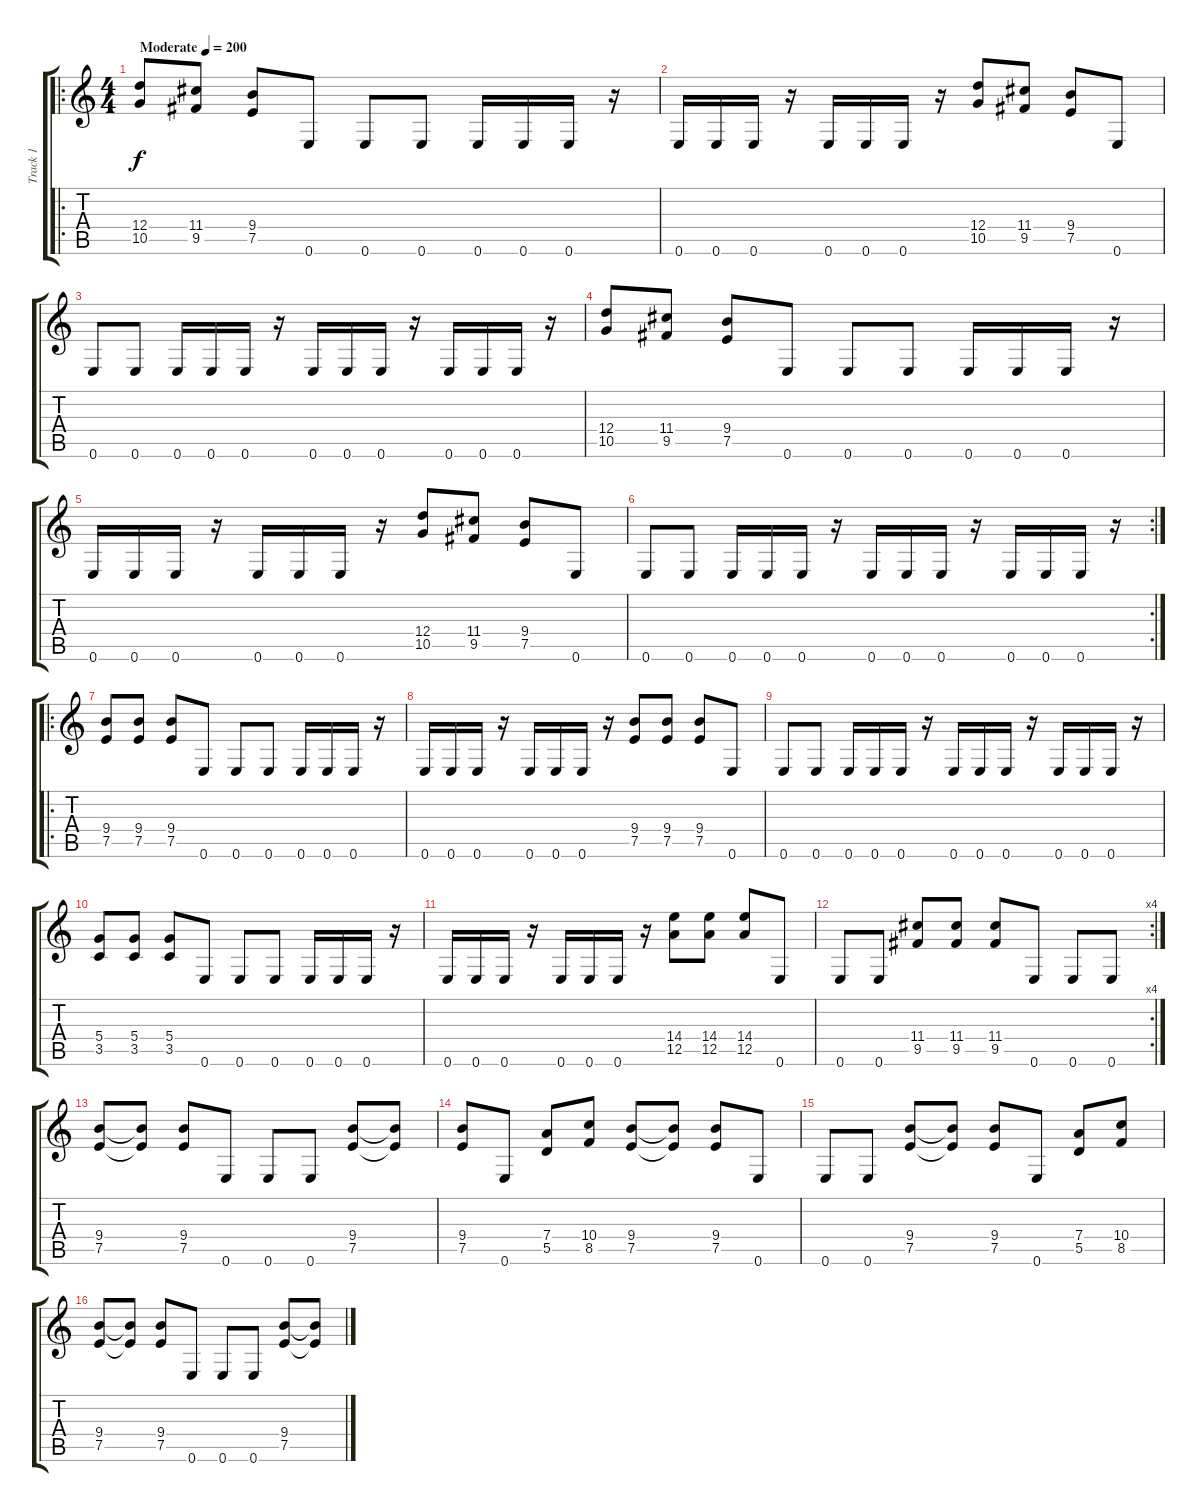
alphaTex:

\track ("Track 1" "Track 1") {instrument overdrivenguitar}
\staff {score tabs}
\tuning (E4 B3 G3 D3 A2 E2) {hide}
\ro
\ts (4 4)
\tempo (200 "Moderate")
\clef g2
\ks c
(12.4 10.5).8{dy f instrument overdrivenguitar} (11.4 9.5).8 (9.4 7.5).8 0.6.8 0.6.8 0.6.8 0.6.16 0.6.16 0.6.16 r.16 |
0.6.16 0.6.16 0.6.16 r.16 0.6.16 0.6.16 0.6.16 r.16 (12.4 10.5).8 (11.4 9.5).8 (9.4 7.5).8 0.6.8 |
0.6.8 0.6.8 0.6.16 0.6.16 0.6.16 r.16 0.6.16 0.6.16 0.6.16 r.16 0.6.16 0.6.16 0.6.16 r.16 |
(12.4 10.5).8 (11.4 9.5).8 (9.4 7.5).8 0.6.8 0.6.8 0.6.8 0.6.16 0.6.16 0.6.16 r.16 |
0.6.16 0.6.16 0.6.16 r.16 0.6.16 0.6.16 0.6.16 r.16 (12.4 10.5).8 (11.4 9.5).8 (9.4 7.5).8 0.6.8 |
\rc 2
0.6.8 0.6.8 0.6.16 0.6.16 0.6.16 r.16 0.6.16 0.6.16 0.6.16 r.16 0.6.16 0.6.16 0.6.16 r.16 |
\ro
(9.4 7.5).8 (9.4 7.5).8 (9.4 7.5).8 0.6.8 0.6.8 0.6.8 0.6.16 0.6.16 0.6.16 r.16 |
0.6.16 0.6.16 0.6.16 r.16 0.6.16 0.6.16 0.6.16 r.16 (9.4 7.5).8 (9.4 7.5).8 (9.4 7.5).8 0.6.8 |
0.6.8 0.6.8 0.6.16 0.6.16 0.6.16 r.16 0.6.16 0.6.16 0.6.16 r.16 0.6.16 0.6.16 0.6.16 r.16 |
(5.4 3.5).8 (5.4 3.5).8 (5.4 3.5).8 0.6.8 0.6.8 0.6.8 0.6.16 0.6.16 0.6.16 r.16 |
0.6.16 0.6.16 0.6.16 r.16 0.6.16 0.6.16 0.6.16 r.16 (14.4 12.5).8 (14.4 12.5).8 (14.4 12.5).8 0.6.8 |
\rc 4
0.6.8 0.6.8 (11.4 9.5).8 (11.4 9.5).8 (11.4 9.5).8 0.6.8 0.6.8 0.6.8 |
(9.4 7.5).8 (9.4{t} 7.5{t}).8 (9.4 7.5).8 0.6.8 0.6.8 0.6.8 (9.4 7.5).8 (9.4{t} 7.5{t}).8 |
(9.4 7.5).8 0.6.8 (7.4 5.5).8 (10.4 8.5).8 (9.4 7.5).8 (9.4{t} 7.5{t}).8 (9.4 7.5).8 0.6.8 |
0.6.8 0.6.8 (9.4 7.5).8 (9.4{t} 7.5{t}).8 (9.4 7.5).8 0.6.8 (7.4 5.5).8 (10.4 8.5).8 |
(9.4 7.5).8 (9.4{t} 7.5{t}).8 (9.4 7.5).8 0.6.8 0.6.8 0.6.8 (9.4 7.5).8 (9.4{t} 7.5{t}).8
